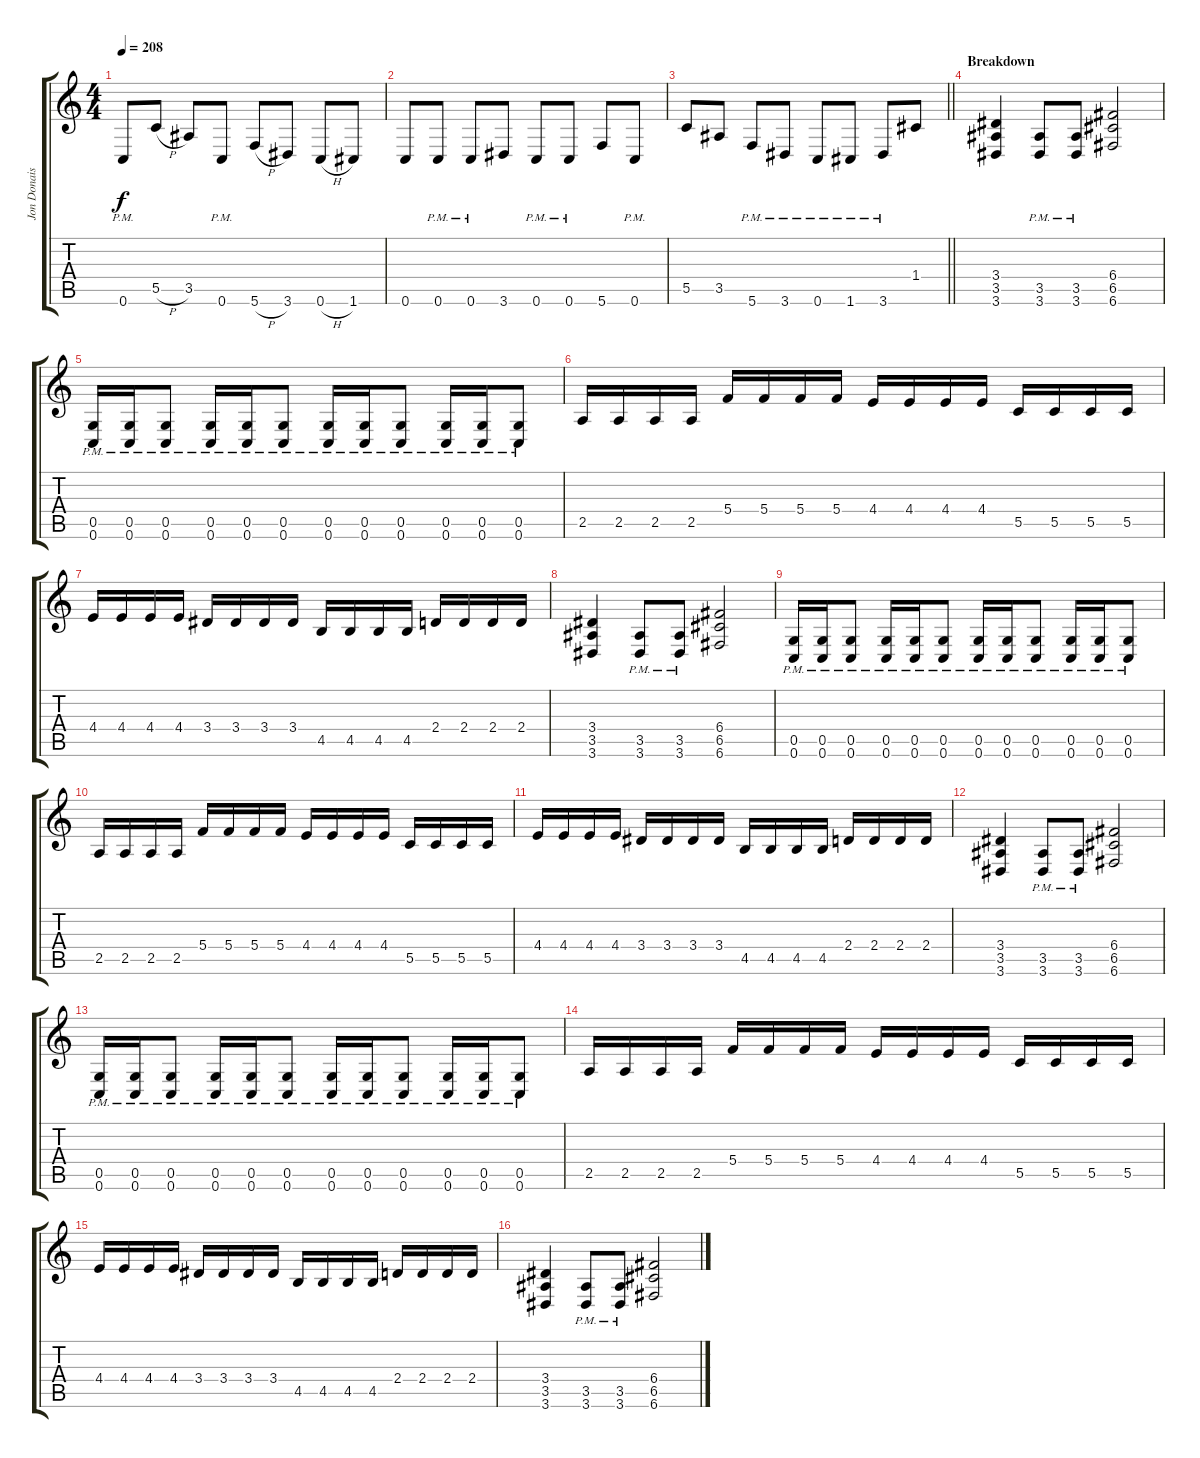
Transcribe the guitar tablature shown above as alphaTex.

\track ("Jon Donais" "Jon Donais") {instrument distortionguitar}
\staff {score tabs}
\tuning (D4 A3 F3 C3 G2 C2) {hide}
\ts (4 4)
\tempo 208
\clef g2
\ks c
0.6{pm}.8{dy f} 5.5{h}.8 3.5.8 0.6{pm}.8 5.6{h}.8 3.6.8 0.6{h}.8 1.6.8 |
0.6.8 0.6{pm}.8 0.6{pm}.8 3.6.8 0.6{pm}.8 0.6{pm}.8 5.6.8 0.6{pm}.8 |
\barLineRight lightlight
5.5.8 3.5.8 5.6{pm}.8 3.6{pm}.8 0.6{pm}.8 1.6{pm}.8 3.6{pm}.8 1.4.8 |
\section ("" "Breakdown")
(3.4 3.5 3.6).4 (3.5{pm} 3.6{pm}).8 (3.5{pm} 3.6{pm}).8 (6.4 6.5 6.6).2 |
(0.5{pm} 0.6{pm}).16 (0.5{pm} 0.6{pm}).16 (0.5{pm} 0.6{pm}).8 (0.5{pm} 0.6{pm}).16 (0.5{pm} 0.6{pm}).16 (0.5{pm} 0.6{pm}).8 (0.5{pm} 0.6{pm}).16 (0.5{pm} 0.6{pm}).16 (0.5{pm} 0.6{pm}).8 (0.5{pm} 0.6{pm}).16 (0.5{pm} 0.6{pm}).16 (0.5{pm} 0.6{pm}).8 |
2.5.16 2.5.16 2.5.16 2.5.16 5.4.16 5.4.16 5.4.16 5.4.16 4.4.16 4.4.16 4.4.16 4.4.16 5.5.16 5.5.16 5.5.16 5.5.16 |
4.4.16 4.4.16 4.4.16 4.4.16 3.4.16 3.4.16 3.4.16 3.4.16 4.5.16 4.5.16 4.5.16 4.5.16 2.4.16 2.4.16 2.4.16 2.4.16 |
(3.4 3.5 3.6).4 (3.5{pm} 3.6{pm}).8 (3.5{pm} 3.6{pm}).8 (6.4 6.5 6.6).2 |
(0.5{pm} 0.6{pm}).16 (0.5{pm} 0.6{pm}).16 (0.5{pm} 0.6{pm}).8 (0.5{pm} 0.6{pm}).16 (0.5{pm} 0.6{pm}).16 (0.5{pm} 0.6{pm}).8 (0.5{pm} 0.6{pm}).16 (0.5{pm} 0.6{pm}).16 (0.5{pm} 0.6{pm}).8 (0.5{pm} 0.6{pm}).16 (0.5{pm} 0.6{pm}).16 (0.5{pm} 0.6{pm}).8 |
2.5.16 2.5.16 2.5.16 2.5.16 5.4.16 5.4.16 5.4.16 5.4.16 4.4.16 4.4.16 4.4.16 4.4.16 5.5.16 5.5.16 5.5.16 5.5.16 |
4.4.16 4.4.16 4.4.16 4.4.16 3.4.16 3.4.16 3.4.16 3.4.16 4.5.16 4.5.16 4.5.16 4.5.16 2.4.16 2.4.16 2.4.16 2.4.16 |
(3.4 3.5 3.6).4 (3.5{pm} 3.6{pm}).8 (3.5{pm} 3.6{pm}).8 (6.4 6.5 6.6).2 |
(0.5{pm} 0.6{pm}).16 (0.5{pm} 0.6{pm}).16 (0.5{pm} 0.6{pm}).8 (0.5{pm} 0.6{pm}).16 (0.5{pm} 0.6{pm}).16 (0.5{pm} 0.6{pm}).8 (0.5{pm} 0.6{pm}).16 (0.5{pm} 0.6{pm}).16 (0.5{pm} 0.6{pm}).8 (0.5{pm} 0.6{pm}).16 (0.5{pm} 0.6{pm}).16 (0.5{pm} 0.6{pm}).8 |
2.5.16 2.5.16 2.5.16 2.5.16 5.4.16 5.4.16 5.4.16 5.4.16 4.4.16 4.4.16 4.4.16 4.4.16 5.5.16 5.5.16 5.5.16 5.5.16 |
4.4.16 4.4.16 4.4.16 4.4.16 3.4.16 3.4.16 3.4.16 3.4.16 4.5.16 4.5.16 4.5.16 4.5.16 2.4.16 2.4.16 2.4.16 2.4.16 |
(3.4 3.5 3.6).4 (3.5{pm} 3.6{pm}).8 (3.5{pm} 3.6{pm}).8 (6.4 6.5 6.6).2
